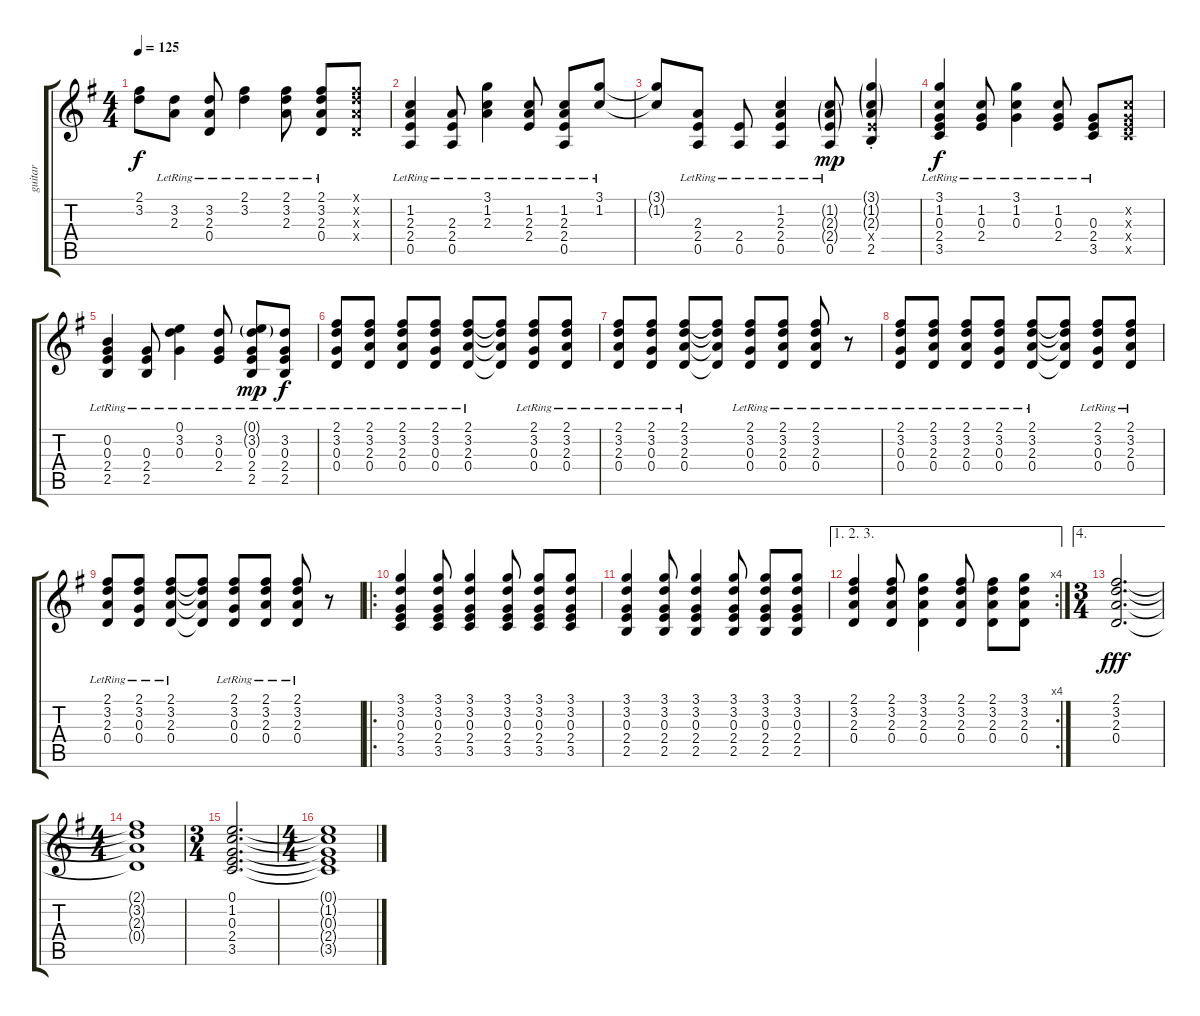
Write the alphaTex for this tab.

\track ("guitar" "guitar") {instrument acousticguitarsteel}
\staff {score tabs}
\tuning (E4 B3 G3 D3 A2 E2) {hide}
\ts (4 4)
\tempo 125
\clef g2
\ks g
(2.1{t} 3.2{t}).8{dy f} (3.2{lr} 2.3{lr}).8 (3.2{lr} 2.3{lr} 0.4{lr}).8 (2.1{lr} 3.2{lr}).4 (2.1{lr} 3.2{lr} 2.3{lr}).8 (2.1{lr} 3.2{lr} 2.3{lr} 0.4{lr}).8 (2.1{x} 3.2{x} 2.3{x} 0.4{x}).8 |
(1.2{lr} 2.3{lr} 2.4{lr} 0.5{lr}).4 (2.3{lr} 2.4{lr} 0.5{lr}).8 (3.1{lr} 1.2{lr} 2.3{lr}).4 (1.2{lr} 2.3{lr} 2.4{lr}).8 (1.2{lr} 2.3{lr} 2.4{lr} 0.5{lr}).8 (3.1{lr} 1.2{lr}).8 |
(3.1{t} 1.2{t}).8 (2.3{lr} 2.4{lr} 0.5{lr}).8 (2.4{lr} 0.5{lr}).8 (1.2{lr} 2.3{lr} 2.4{lr} 0.5{lr}).4 (1.2{g lr} 2.3{g lr} 2.4{g lr} 0.5{lr}).8{dy mp} (3.1{g st} 1.2{g st} 2.3{g st} 2.4{st x} 2.5{st}).4 |
(3.1{lr} 1.2{lr} 0.3{lr} 2.4{lr} 3.5{lr}).4{dy f} (1.2{lr} 0.3{lr} 2.4{lr}).8 (3.1{lr} 1.2{lr} 0.3{lr}).4 (1.2{lr} 0.3{lr} 2.4{lr}).8 (0.3{lr} 2.4{lr} 3.5{lr}).8 (1.2{x} 0.3{x} 2.4{x} 3.5{x}).8 |
(0.2{lr} 0.3{lr} 2.4{lr} 2.5{lr}).4 (0.3{lr} 2.4{lr} 2.5{lr}).8 (0.1{lr} 3.2{lr} 0.3{lr}).4 (3.2{lr} 0.3{lr} 2.4{lr}).8 (0.1{g lr} 3.2{g lr} 0.3{lr} 2.4{lr} 2.5{lr}).8{dy mp} (3.2{lr} 0.3{lr} 2.4{lr} 2.5{lr}).8{dy f} |
(2.1{lr} 3.2{lr} 0.3{lr} 0.4{lr}).8 (2.1{lr} 3.2{lr} 2.3{lr} 0.4{lr}).8 (2.1{lr} 3.2{lr} 2.3{lr} 0.4{lr}).8 (2.1{lr} 3.2{lr} 0.3{lr} 0.4{lr}).8 (2.1{lr} 3.2{lr} 2.3{lr} 0.4{lr}).8 (2.1{t} 3.2{t} 2.3{t} 0.4{t}).8 (2.1{lr} 3.2{lr} 0.3{lr} 0.4{lr}).8 (2.1{lr} 3.2{lr} 2.3{lr} 0.4{lr}).8 |
(2.1{lr} 3.2{lr} 2.3{lr} 0.4{lr}).8 (2.1{lr} 3.2{lr} 0.3{lr} 0.4{lr}).8 (2.1{lr} 3.2{lr} 2.3{lr} 0.4{lr}).8 (2.1{t} 3.2{t} 2.3{t} 0.4{t}).8 (2.1{lr} 3.2{lr} 0.3{lr} 0.4{lr}).8 (2.1{lr} 3.2{lr} 2.3{lr} 0.4{lr}).8 (2.1{lr} 3.2{lr} 2.3{lr} 0.4{lr}).8 r.8 |
(2.1{lr} 3.2{lr} 0.3{lr} 0.4{lr}).8 (2.1{lr} 3.2{lr} 2.3{lr} 0.4{lr}).8 (2.1{lr} 3.2{lr} 2.3{lr} 0.4{lr}).8 (2.1{lr} 3.2{lr} 0.3{lr} 0.4{lr}).8 (2.1{lr} 3.2{lr} 2.3{lr} 0.4{lr}).8 (2.1{t} 3.2{t} 2.3{t} 0.4{t}).8 (2.1{lr} 3.2{lr} 0.3{lr} 0.4{lr}).8 (2.1{lr} 3.2{lr} 2.3{lr} 0.4{lr}).8 |
(2.1{lr} 3.2{lr} 2.3{lr} 0.4{lr}).8 (2.1{lr} 3.2{lr} 0.3{lr} 0.4{lr}).8 (2.1{lr} 3.2{lr} 2.3{lr} 0.4{lr}).8 (2.1{t} 3.2{t} 2.3{t} 0.4{t}).8 (2.1{lr} 3.2{lr} 0.3{lr} 0.4{lr}).8 (2.1{lr} 3.2{lr} 2.3{lr} 0.4{lr}).8 (2.1{lr} 3.2{lr} 2.3{lr} 0.4{lr}).8 r.8 |
\ro
(3.1 3.2 0.3 2.4 3.5).4 (3.1 3.2 0.3 2.4 3.5).8 (3.1 3.2 0.3 2.4 3.5).4 (3.1 3.2 0.3 2.4 3.5).8 (3.1 3.2 0.3 2.4 3.5).8 (3.1 3.2 0.3 2.4 3.5).8 |
(3.1 3.2 0.3 2.4 2.5).4 (3.1 3.2 0.3 2.4 2.5).8 (3.1 3.2 0.3 2.4 2.5).4 (3.1 3.2 0.3 2.4 2.5).8 (3.1 3.2 0.3 2.4 2.5).8 (3.1 3.2 0.3 2.4 2.5).8 |
\ae (1 2 3)
\rc 4
(2.1 3.2 2.3 0.4).4 (2.1 3.2 2.3 0.4).8 (3.1 3.2 2.3 0.4).4 (2.1 3.2 2.3 0.4).8 (2.1 3.2 2.3 0.4).8 (3.1 3.2 2.3 0.4).8 |
\ae 4
\ts (3 4)
(2.1 3.2 2.3 0.4).2{d dy fff} |
\ts (4 4)
(2.1{t} 3.2{t} 2.3{t} 0.4{t}).1 |
\ts (3 4)
(0.1 1.2 0.3 2.4 3.5).2{d} |
\ts (4 4)
(0.1{t} 1.2{t} 0.3{t} 2.4{t} 3.5{t}).1
